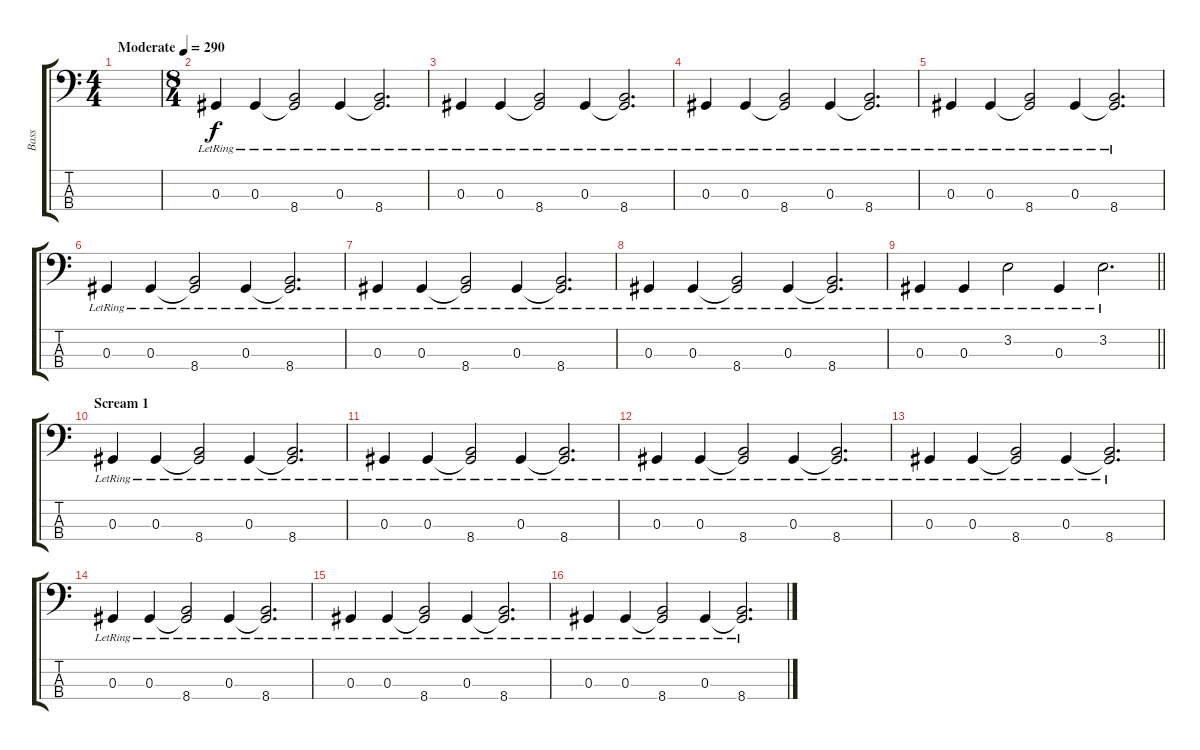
\track ("Bass" "Bass") {instrument electricbassfinger}
\staff {score tabs}
\tuning (Gb2 Db2 Ab1 Eb1) {hide}
\ts (4 4)
\tempo (290 "Moderate")
\clef f4
\ks c
|
\ts (8 4)
0.3{lr}.4 0.3{lr}.4 (0.3{t} 8.4{lr}).2 0.3{lr}.4 (0.3{t} 8.4{lr}).2{d} |
0.3{lr}.4 0.3{lr}.4 (0.3{t} 8.4{lr}).2 0.3{lr}.4 (0.3{t} 8.4{lr}).2{d} |
0.3{lr}.4 0.3{lr}.4 (0.3{t} 8.4{lr}).2 0.3{lr}.4 (0.3{t} 8.4{lr}).2{d} |
0.3{lr}.4 0.3{lr}.4 (0.3{t} 8.4{lr}).2 0.3{lr}.4 (0.3{t} 8.4{lr}).2{d} |
0.3{lr}.4 0.3{lr}.4 (0.3{t} 8.4{lr}).2 0.3{lr}.4 (0.3{t} 8.4{lr}).2{d} |
0.3{lr}.4 0.3{lr}.4 (0.3{t} 8.4{lr}).2 0.3{lr}.4 (0.3{t} 8.4{lr}).2{d} |
0.3{lr}.4 0.3{lr}.4 (0.3{t} 8.4{lr}).2 0.3{lr}.4 (0.3{t} 8.4{lr}).2{d} |
\barLineRight lightlight
0.3{lr}.4 0.3{lr}.4 3.2{lr}.2 0.3{lr}.4 3.2{lr}.2{d} |
\section ("" "Scream 1")
0.3{lr}.4 0.3{lr}.4 (0.3{t} 8.4{lr}).2 0.3{lr}.4 (0.3{t} 8.4{lr}).2{d} |
0.3{lr}.4 0.3{lr}.4 (0.3{t} 8.4{lr}).2 0.3{lr}.4 (0.3{t} 8.4{lr}).2{d} |
0.3{lr}.4 0.3{lr}.4 (0.3{t} 8.4{lr}).2 0.3{lr}.4 (0.3{t} 8.4{lr}).2{d} |
0.3{lr}.4 0.3{lr}.4 (0.3{t} 8.4{lr}).2 0.3{lr}.4 (0.3{t} 8.4{lr}).2{d} |
0.3{lr}.4 0.3{lr}.4 (0.3{t} 8.4{lr}).2 0.3{lr}.4 (0.3{t} 8.4{lr}).2{d} |
0.3{lr}.4 0.3{lr}.4 (0.3{t} 8.4{lr}).2 0.3{lr}.4 (0.3{t} 8.4{lr}).2{d} |
0.3{lr}.4 0.3{lr}.4 (0.3{t} 8.4{lr}).2 0.3{lr}.4 (0.3{t} 8.4{lr}).2{d}
